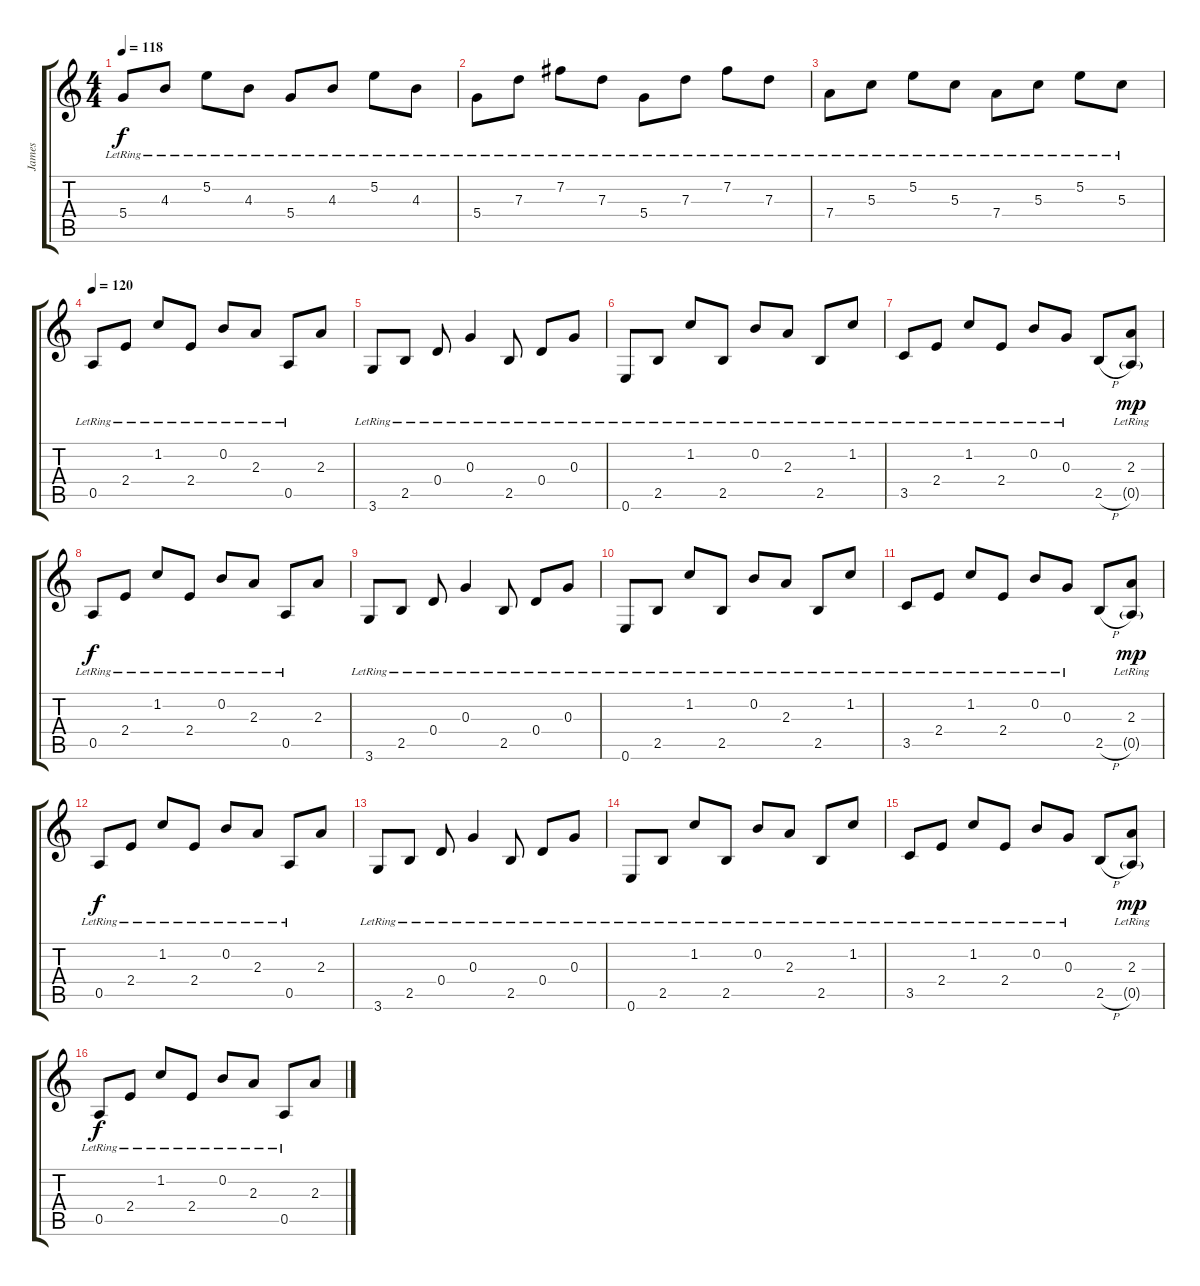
\track ("James" "James") {instrument distortionguitar}
\staff {score tabs}
\tuning (E4 B3 G3 D3 A2 E2) {hide}
\ts (4 4)
\tempo 118
\clef g2
\ks c
5.4{lr}.8{dy f} 4.3{lr}.8 5.2{lr}.8 4.3{lr}.8 5.4{lr}.8 4.3{lr}.8 5.2{lr}.8 4.3{lr}.8 |
5.4{lr}.8 7.3{lr}.8 7.2{lr}.8 7.3{lr}.8 5.4{lr}.8 7.3{lr}.8 7.2{lr}.8 7.3{lr}.8 |
7.4{lr}.8 5.3{lr}.8 5.2{lr}.8 5.3{lr}.8 7.4{lr}.8 5.3{lr}.8 5.2{lr}.8 5.3{lr}.8 |
\tempo 120
0.5{lr}.8{volume 13} 2.4{lr}.8 1.2{lr}.8 2.4{lr}.8 0.2{lr}.8 2.3{lr}.8 0.5{lr}.8 2.3.8 |
3.6{lr}.8 2.5{lr}.8 0.4{lr}.8 0.3{lr}.4 2.5{lr}.8 0.4{lr}.8 0.3{lr}.8 |
0.6{lr}.8 2.5{lr}.8 1.2{lr}.8 2.5{lr}.8 0.2{lr}.8 2.3{lr}.8 2.5{lr}.8 1.2{lr}.8 |
3.5{lr}.8 2.4{lr}.8 1.2{lr}.8 2.4{lr}.8 0.2{lr}.8 0.3{lr}.8 2.5{h}.8 (2.3{lr} 0.5{g}).8{dy mp} |
0.5{lr}.8{dy f} 2.4{lr}.8 1.2{lr}.8 2.4{lr}.8 0.2{lr}.8 2.3{lr}.8 0.5{lr}.8 2.3.8 |
3.6{lr}.8 2.5{lr}.8 0.4{lr}.8 0.3{lr}.4 2.5{lr}.8 0.4{lr}.8 0.3{lr}.8 |
0.6{lr}.8 2.5{lr}.8 1.2{lr}.8 2.5{lr}.8 0.2{lr}.8 2.3{lr}.8 2.5{lr}.8 1.2{lr}.8 |
3.5{lr}.8 2.4{lr}.8 1.2{lr}.8 2.4{lr}.8 0.2{lr}.8 0.3{lr}.8 2.5{h}.8 (2.3{lr} 0.5{g}).8{dy mp} |
0.5{lr}.8{dy f} 2.4{lr}.8 1.2{lr}.8 2.4{lr}.8 0.2{lr}.8 2.3{lr}.8 0.5{lr}.8 2.3.8 |
3.6{lr}.8 2.5{lr}.8 0.4{lr}.8 0.3{lr}.4 2.5{lr}.8 0.4{lr}.8 0.3{lr}.8 |
0.6{lr}.8 2.5{lr}.8 1.2{lr}.8 2.5{lr}.8 0.2{lr}.8 2.3{lr}.8 2.5{lr}.8 1.2{lr}.8 |
3.5{lr}.8 2.4{lr}.8 1.2{lr}.8 2.4{lr}.8 0.2{lr}.8 0.3{lr}.8 2.5{h}.8 (2.3{lr} 0.5{g}).8{dy mp} |
0.5{lr}.8{dy f} 2.4{lr}.8 1.2{lr}.8 2.4{lr}.8 0.2{lr}.8 2.3{lr}.8 0.5{lr}.8 2.3.8
